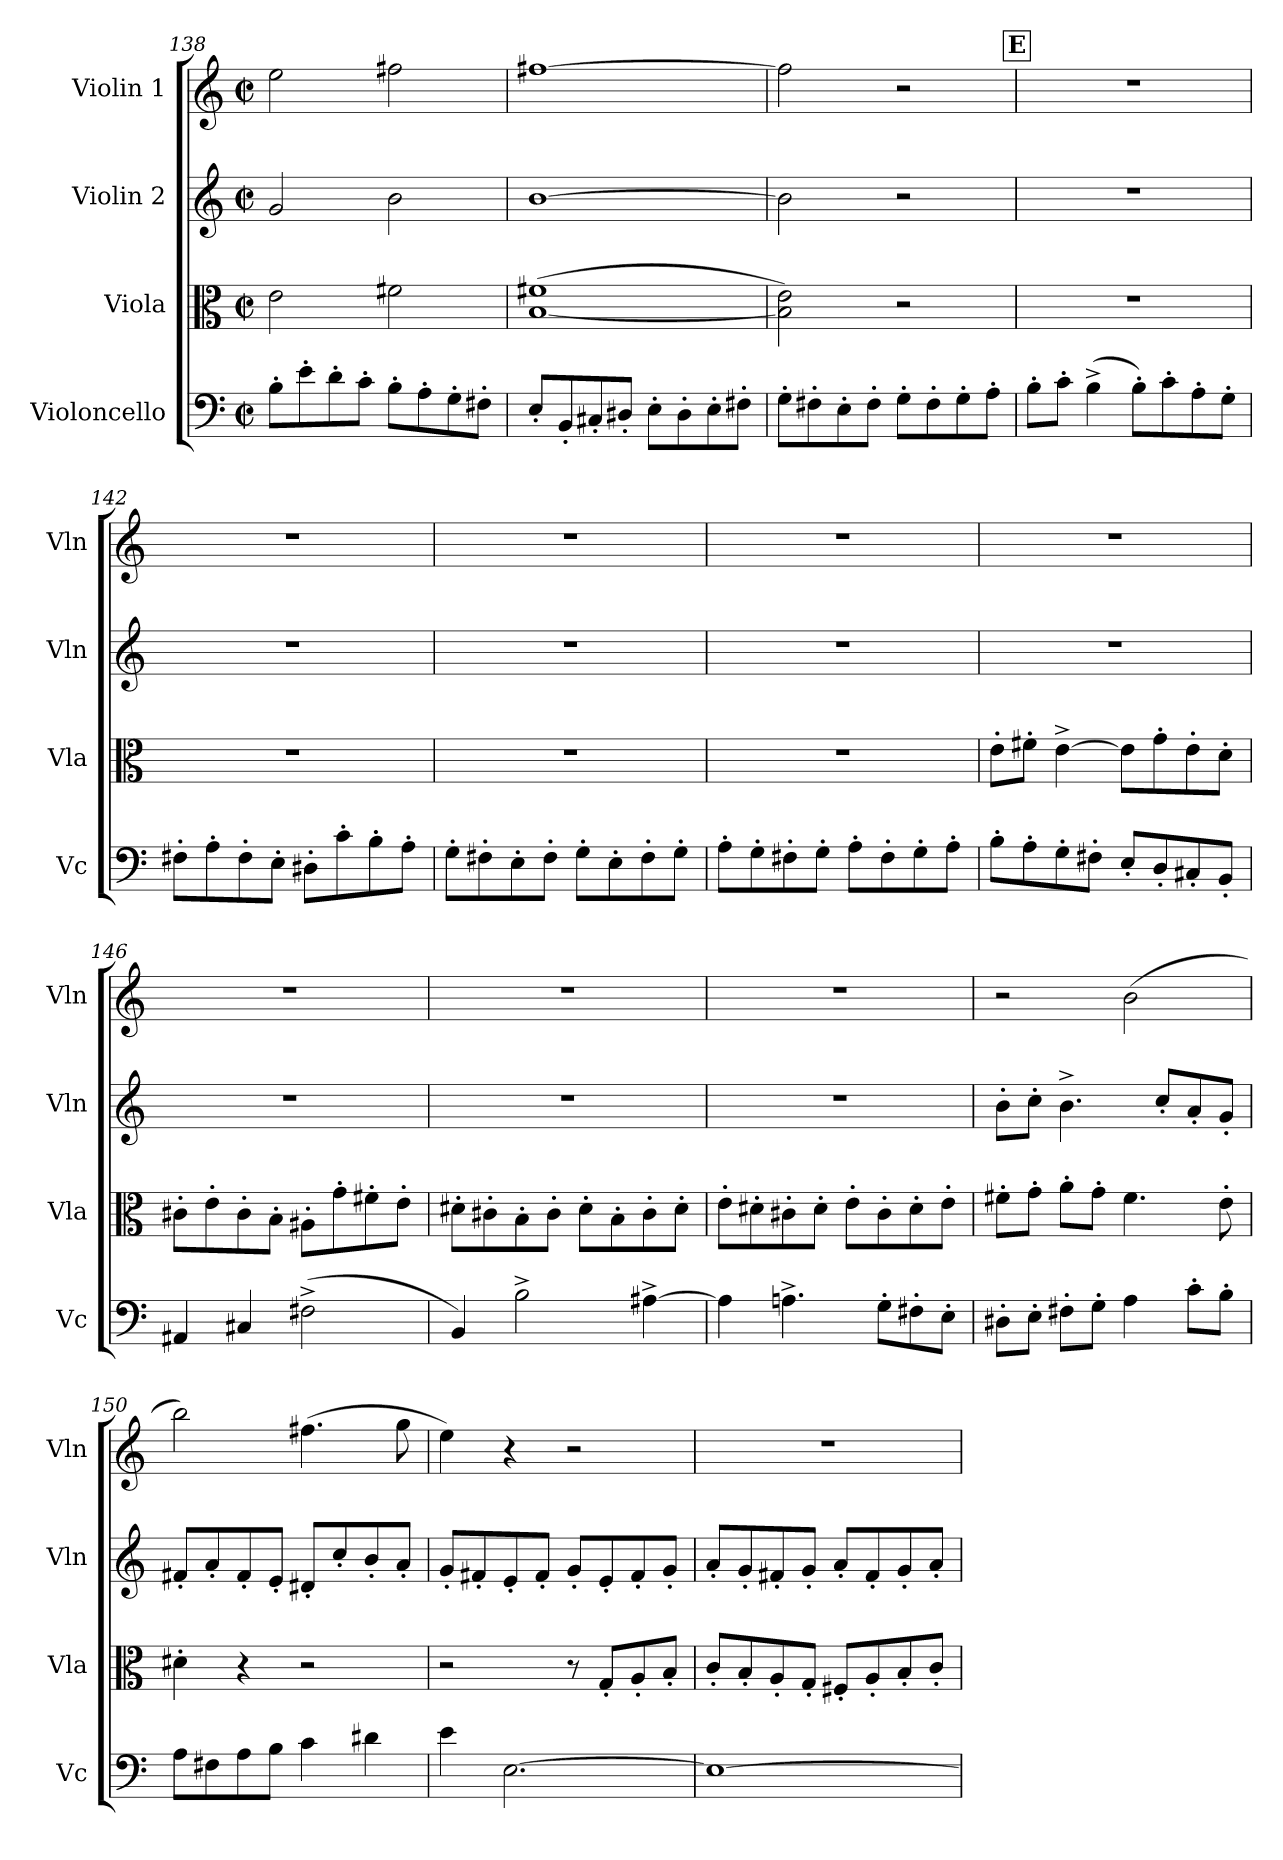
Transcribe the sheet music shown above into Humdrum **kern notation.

**kern	**dynam	**kern	**dynam	**kern	**dynam	**kern
*part4	*part4	*part3	*part3	*part2	*part2	*part1
*staff4	*staff4	*staff3	*staff3	*staff2	*staff2	*staff1
*I"Violoncello	*	*I"Viola	*	*I"Violin 2	*	*I"Violin 1
*I'Vc	*	*I'Vla	*	*I'Vln	*	*I'Vln
*clefF4	*	*clefC3	*	*clefG2	*	*clefG2
*k[]	*	*k[]	*	*k[]	*	*k[]
*M2/2	*	*M2/2	*	*M2/2	*	*M2/2
*met(c|)	*	*met(c|)	*	*met(c|)	*	*met(c|)
=138	=138	=138	=138	=138	=138	=138
8B'\L	.	2e\	.	2g/	.	2ee\
8e'\	.	.	.	.	.	.
8d'\	.	.	.	.	.	.
8c'\J	.	.	.	.	.	.
8B'\L	.	2f#X\	.	2b\	.	2ff#X\
8A'\	.	.	.	.	.	.
8G'\	.	.	.	.	.	.
8F#X'\J	.	.	.	.	.	.
!!LO:LB:g=z
=139	=139	=139	=139	=139	=139	=139
8E'/L	.	(>[1B 1f#X	.	[1b	.	[1ff#X
8BB'/	.	.	.	.	.	.
8C#X'/	.	.	.	.	.	.
8D#X'/J	.	.	.	.	.	.
8E'\L	.	.	.	.	.	.
8D#'\	.	.	.	.	.	.
8E'\	.	.	.	.	.	.
8F#X'\J	.	.	.	.	.	.
!!LO:LB:g=z
=140	=140	=140	=140	=140	=140	=140
8G'\L	.	2B\] 2e\)	.	2b\]	.	2ff#\]
8F#X'\	.	.	.	.	.	.
8E'\	.	.	.	.	.	.
8F#'\J	.	.	.	.	.	.
8G'\L	.	2r	.	2r	.	2r
8F#'\	.	.	.	.	.	.
8G'\	.	.	.	.	.	.
8A'\J	.	.	.	.	.	.
!!LO:REH:place=s1:a:B:cj:fs=14:t=E
=141	=141	=141	=141	=141	=141	=141
!	!LO:DY:b	!	!	!	!	!
!	!LO:DY:n=1:b	!	!	!	!	!
8B'\L	mf other-dynamics	1r	.	1r	.	1r
8c'\J	.	.	.	.	.	.
(4B^\	.	.	.	.	.	.
8B'\L)	.	.	.	.	.	.
8c'\	.	.	.	.	.	.
8A'\	.	.	.	.	.	.
8G'\J	.	.	.	.	.	.
=142	=142	=142	=142	=142	=142	=142
8F#X'\L	.	1r	.	1r	.	1r
8A'\	.	.	.	.	.	.
8F#'\	.	.	.	.	.	.
8E'\J	.	.	.	.	.	.
8D#X'\L	.	.	.	.	.	.
8c'\	.	.	.	.	.	.
8B'\	.	.	.	.	.	.
8A'\J	.	.	.	.	.	.
=143	=143	=143	=143	=143	=143	=143
8G'\L	.	1r	.	1r	.	1r
8F#X'\	.	.	.	.	.	.
8E'\	.	.	.	.	.	.
8F#'\J	.	.	.	.	.	.
8G'\L	.	.	.	.	.	.
8E'\	.	.	.	.	.	.
8F#'\	.	.	.	.	.	.
8G'\J	.	.	.	.	.	.
=144	=144	=144	=144	=144	=144	=144
8A'\L	.	1r	.	1r	.	1r
8G'\	.	.	.	.	.	.
8F#X'\	.	.	.	.	.	.
8G'\J	.	.	.	.	.	.
8A'\L	.	.	.	.	.	.
8F#'\	.	.	.	.	.	.
8G'\	.	.	.	.	.	.
8A'\J	.	.	.	.	.	.
!!LO:LB:g=z
=145	=145	=145	=145	=145	=145	=145
!	!	!	!LO:DY:b	!	!	!
!	!	!	!LO:DY:n=1:b	!	!	!
8B'\L	.	8e'\L	mf other-dynamics	1r	.	1r
8A'\	.	8f#X'\J	.	.	.	.
8G'\	.	[4e^\	.	.	.	.
8F#X'\J	.	.	.	.	.	.
8E'/L	.	8e\L]	.	.	.	.
8D'/	.	8g'\	.	.	.	.
8C#X'/	.	8e'\	.	.	.	.
8BB'/J	.	8d'\J	.	.	.	.
=146	=146	=146	=146	=146	=146	=146
4AA#X/	.	8c#X'\L	.	1r	.	1r
.	.	8e'\	.	.	.	.
4C#X/	.	8c#'\	.	.	.	.
.	.	8B'\J	.	.	.	.
(2F#X^\	.	8A#X'\L	.	.	.	.
.	.	8g'\	.	.	.	.
.	.	8f#X'\	.	.	.	.
.	.	8e'\J	.	.	.	.
=147	=147	=147	=147	=147	=147	=147
4BB/)	.	8d#X'\L	.	1r	.	1r
.	.	8c#X'\	.	.	.	.
2B^\	.	8B'\	.	.	.	.
.	.	8c#'\J	.	.	.	.
.	.	8d#'\L	.	.	.	.
.	.	8B'\	.	.	.	.
[4A#X^\	.	8c#'\	.	.	.	.
.	.	8d#'\J	.	.	.	.
=148	=148	=148	=148	=148	=148	=148
4A#\]	.	8e'\L	.	1r	.	1r
.	.	8d#X'\	.	.	.	.
4.An^\	.	8c#X'\	.	.	.	.
.	.	8d#'\J	.	.	.	.
.	.	8e'\L	.	.	.	.
8G'\L	.	8c#'\	.	.	.	.
8F#X'\	.	8d#'\	.	.	.	.
8E'\J	.	8e'\J	.	.	.	.
!!LO:PB:g=z
=149	=149	=149	=149	=149	=149	=149
!	!	!	!	!	!LO:DY:b	!
!	!	!	!	!	!LO:DY:n=1:b	!
8D#X'\L	.	8f#X'\L	.	8b'\L	mf other-dynamics	2r
8E'\J	.	8g'\J	.	8cc'\J	.	.
8F#X'\L	.	8a'\L	.	4.b^\	.	.
8G'\J	.	8g'\J	.	.	.	.
4A\	.	4.f#\	.	.	.	(2b\
.	.	.	.	8cc'/L	.	.
8c'\L	.	.	.	8a'/	.	.
8B'\J	.	8e'\	.	8g'/J	.	.
!!LO:LB:g=z
=150	=150	=150	=150	=150	=150	=150
8A\L	.	4d#X'\	.	8f#X'/L	.	2bb\)
8F#X\	.	.	.	8a'/	.	.
8A\	.	4r	.	8f#'/	.	.
8B\J	.	.	.	8e'/J	.	.
4c\	.	2r	.	8d#X'/L	.	(4.ff#X\
.	.	.	.	8cc'/	.	.
4d#X\	.	.	.	8b'/	.	.
.	.	.	.	8a'/J	.	8gg\
=151	=151	=151	=151	=151	=151	=151
4e\	.	2r	.	8g'/L	.	4ee\)
.	.	.	.	8f#X'/	.	.
[2.E\	.	.	.	8e'/	.	4r
.	.	.	.	8f#'/J	.	.
.	.	8r	.	8g'/L	.	2r
.	.	8G'/L	.	8e'/	.	.
.	.	8A'/	.	8f#'/	.	.
.	.	8B'/J	.	8g'/J	.	.
=152	=152	=152	=152	=152	=152	=152
1E_	.	8c'/L	.	8a'/L	.	1r
.	.	8B'/	.	8g'/	.	.
.	.	8A'/	.	8f#X'/	.	.
.	.	8G'/J	.	8g'/J	.	.
.	.	8F#X'/L	.	8a'/L	.	.
.	.	8A'/	.	8f#'/	.	.
.	.	8B'/	.	8g'/	.	.
.	.	8c'/J	.	8a'/J	.	.
=	=	=	=	=	=	=
*-	*-	*-	*-	*-	*-	*-
